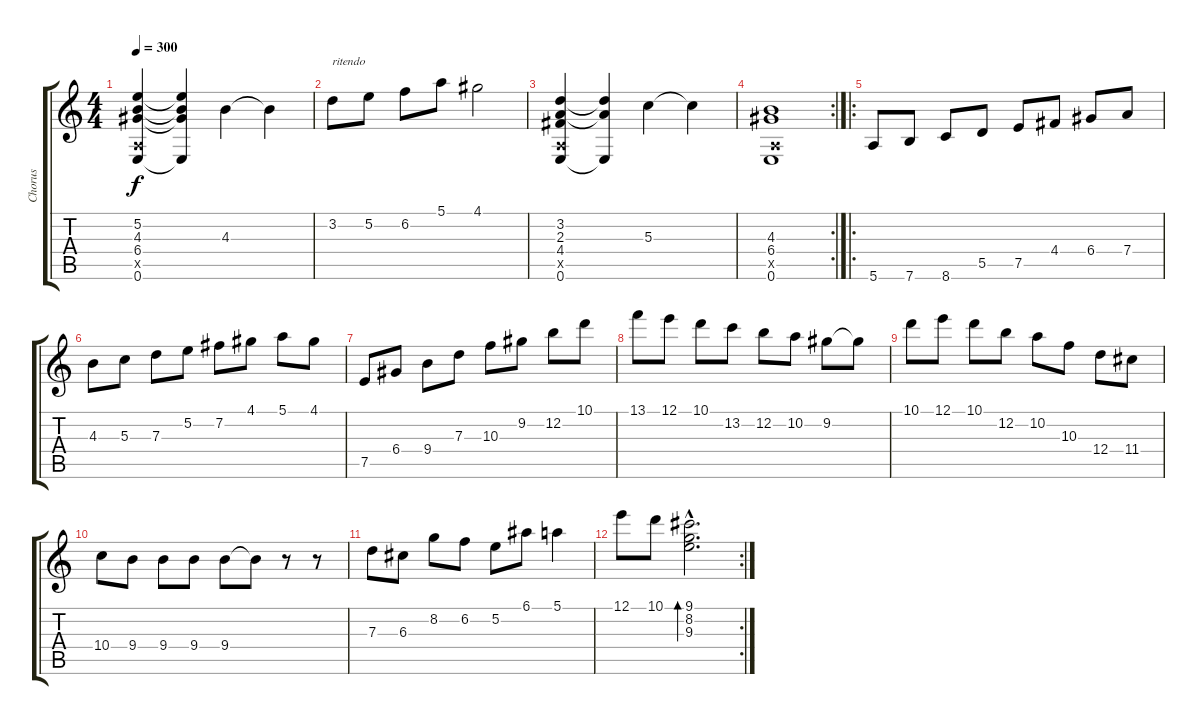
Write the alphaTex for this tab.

\track ("Chorus" "Chorus") {instrument acousticguitarnylon}
\staff {score tabs}
\tuning (E4 B3 G3 D3 A2 E2) {hide}
\ts (4 4)
\tempo 300
\clef g2
\ks c
(5.2 4.3 6.4 0.5{x} 0.6).4{dy f} (5.2{t} 4.3{t} 6.4{t} 0.6{t}).4 4.3.4 4.3{t}.4 |
3.2.8{txt "ritendo"} 5.2.8 6.2.8 5.1.8 4.1.2 |
(3.2 2.3 4.4 0.5{x} 0.6).4 (3.2{t} 2.3{t} 0.6{t}).4 5.3.4 5.3{t}.4 |
\rc 2
(4.3 6.4 0.5{x} 0.6).1 |
\ro
5.6.8 7.6.8 8.6.8 5.5.8 7.5.8 4.4.8 6.4.8 7.4.8 |
4.3.8 5.3.8 7.3.8 5.2.8 7.2.8 4.1.8 5.1.8 4.1.8 |
7.5.8 6.4.8 9.4.8 7.3.8 10.3.8 9.2.8 12.2.8 10.1.8 |
13.1.8 12.1.8 10.1.8 13.2.8 12.2.8 10.2.8 9.2.8 9.2{t}.8 |
10.1.8 12.1.8 10.1.8 12.2.8 10.2.8 10.3.8 12.4.8 11.4.8 |
10.4.8 9.4.8 9.4.8 9.4.8 9.4.8 9.4{t}.8 r.8 r.8 |
7.3.8 6.3.8 8.2.8 6.2.8 5.2.8 6.1.8 5.1.4 |
\rc 2
12.1.8 10.1.8 (9.1{hac} 8.2{hac} 9.3{hac}).2{d bd 240}
